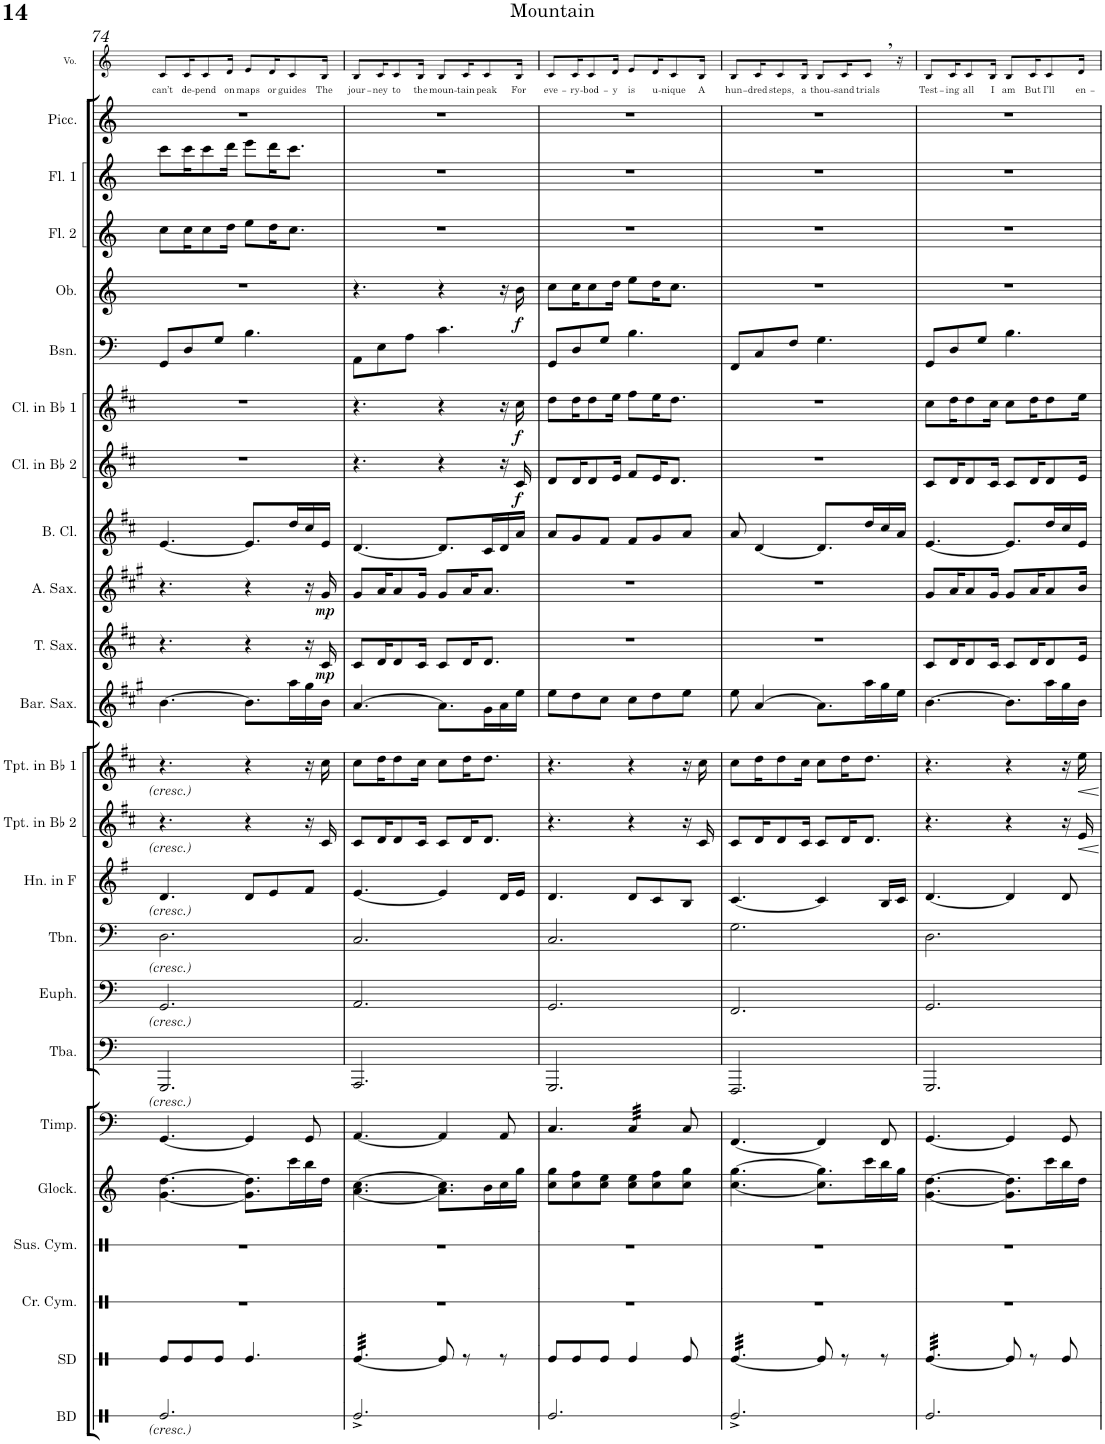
**kern	**kern	**kern	**kern	**kern	**kern	**kern	**kern	**kern	**kern	**kern	**kern	**kern	**kern	**dynam	**kern	**dynam	**kern	**kern	**dynam	**kern	**dynam	**kern	**kern	**dynam	**kern	**kern	**kern	**kern	**text
*part24	*part23	*part22	*part21	*part20	*part19	*part18	*part17	*part16	*part15	*part14	*part13	*part12	*part11	*part11	*part10	*part10	*part9	*part8	*part8	*part7	*part7	*part6	*part5	*part5	*part4	*part3	*part2	*part1	*part1
*staff24	*staff23	*staff22	*staff21	*staff20	*staff19	*staff18	*staff17	*staff16	*staff15	*staff14	*staff13	*staff12	*staff11	*staff11	*staff10	*staff10	*staff9	*staff8	*staff8	*staff7	*staff7	*staff6	*staff5	*staff5	*staff4	*staff3	*staff2	*staff1	*staff1
*I"Bass Drum	*I"Snare Drum	*I"Crash Cymbals	*I"Suspended Cymbal	*I"Glockenspiel	*I"Timpani	*I"Tuba	*I"Euphonium	*I"Trombone	*I"Horn in F	*I"Trumpet in Bb 2	*I"Trumpet in Bb 1	*I"Baritone Saxophone	*I"Tenor Saxophone	*	*I"Alto Saxophone	*	*I"Bass Clarinet	*I"Clarinet in Bb 2	*	*I"Clarinet in Bb 1	*	*I"Bassoon	*I"Oboe	*	*I"Flute 2	*I"Flute 1	*I"Piccolo	*I"Voice	*
*I'BD	*I'SD	*I'Cr. Cym.	*I'Sus. Cym.	*I'Glock.	*I'Timp.	*I'Tba.	*I'Euph.	*I'Tbn.	*I'Hn. in F	*I'Tpt. in Bb 2	*I'Tpt. in Bb 1	*I'Bar. Sax.	*I'T. Sax.	*	*I'A. Sax.	*	*I'B. Cl.	*I'Cl. in Bb 2	*	*I'Cl. in Bb 1	*	*I'Bsn.	*I'Ob.	*	*I'Fl. 2	*I'Fl. 1	*I'Picc.	*I'Vo.	*
!!LO:PB:g=z
*clefX	*clefX	*clefX	*clefX	*clefG2	*clefF4	*clefF4	*clefF4	*clefF4	*clefG2	*clefG2	*clefG2	*clefG2	*clefG2	*	*clefG2	*	*clefG2	*clefG2	*	*clefG2	*	*clefF4	*clefG2	*	*clefG2	*clefG2	*clefG2	*clefG2	*
*	*	*	*	*Trd-14c-24	*	*	*	*	*Trd4c7	*Trd1c2	*Trd1c2	*Trd12c21	*Trd8c14	*	*Trd5c9	*	*Trd8c14	*Trd1c2	*	*Trd1c2	*	*	*	*	*	*	*Trd-7c-12	*	*
*k[]	*k[]	*k[]	*k[]	*k[]	*k[]	*k[]	*k[]	*k[]	*k[f#]	*k[f#c#]	*k[f#c#]	*k[f#c#g#]	*k[f#c#]	*	*k[f#c#g#]	*	*k[f#c#]	*k[f#c#]	*	*k[f#c#]	*	*k[]	*k[]	*	*k[]	*k[]	*k[]	*k[]	*
*M6/8	*M6/8	*M6/8	*M6/8	*M6/8	*M6/8	*M6/8	*M6/8	*M6/8	*M6/8	*M6/8	*M6/8	*M6/8	*M6/8	*	*M6/8	*	*M6/8	*M6/8	*	*M6/8	*	*M6/8	*M6/8	*	*M6/8	*M6/8	*M6/8	*M6/8	*
=74	=74	=74	=74	=74	=74	=74	=74	=74	=74	=74	=74	=74	=74	=74	=74	=74	=74	=74	=74	=74	=74	=74	=74	=74	=74	=74	=74	=74	=74
!	!	!	!	!	!	!	!	!	!	!	!	!	!	!	!	!	!	!	!	!	!	!	!	!	!	!	!	!	!LO:LY:b
2.Re/	8Re/L	2.r	2.r	[4.g\ [4.dd\	[4.GG/	2.GGG/	2.GG/	2.D\	4.d/	4.r	4.r	[4.b\	4.r	.	4.r	.	[4.e/	2.r	.	2.r	.	8GG/L	2.r	.	8cc\L	8ccc\L	2.r	8c/L	can’t
!	!	!	!	!	!	!	!	!	!	!	!	!	!	!	!	!	!	!	!	!	!	!	!	!	!	!	!	!	!LO:LY:b
.	8Re/	.	.	.	.	.	.	.	.	.	.	.	.	.	.	.	.	.	.	.	.	8D/	.	.	16cc\K	16ccc\K	.	16c/K	de-
!	!	!	!	!	!	!	!	!	!	!	!	!	!	!	!	!	!	!	!	!	!	!	!	!	!	!	!	!	!LO:LY:b
.	.	.	.	.	.	.	.	.	.	.	.	.	.	.	.	.	.	.	.	.	.	.	.	.	8cc\	8ccc\	.	8c/	-pend
.	8Re/J	.	.	.	.	.	.	.	.	.	.	.	.	.	.	.	.	.	.	.	.	8G/J	.	.	.	.	.	.	.
!	!	!	!	!	!	!	!	!	!	!	!	!	!	!	!	!	!	!	!	!	!	!	!	!	!	!	!	!	!LO:LY:b
.	.	.	.	.	.	.	.	.	.	.	.	.	.	.	.	.	.	.	.	.	.	.	.	.	16dd\Jk	16ddd\Jk	.	16d/Jk	on
!	!	!	!	!	!	!	!	!	!	!	!	!	!	!	!	!	!	!	!	!	!	!	!	!	!	!	!	!	!LO:LY:b
.	4.Re/	.	.	8.g\] 8.dd\]L	4GG/]	.	.	.	8d/L	4r	4r	8.b\L]	4r	.	4r	.	8.e/L]	.	.	.	.	4.B\	.	.	8ee\L	8eee\L	.	8e/L	maps
!	!	!	!	!	!	!	!	!	!	!	!	!	!	!	!	!	!	!	!	!	!	!	!	!	!	!	!	!	!LO:LY:b
.	.	.	.	.	.	.	.	.	8e/	.	.	.	.	.	.	.	.	.	.	.	.	.	.	.	16dd\K	16ddd\K	.	16d/K	or
!	!	!	!	!	!	!	!	!	!	!	!	!	!	!	!	!	!	!	!	!	!	!	!	!	!	!	!	!	!LO:LY:b
.	.	.	.	16ccc\L	.	.	.	.	.	.	.	16aa\L	.	.	.	.	16dd/L	.	.	.	.	.	.	.	8.cc\J	8.ccc\J	.	8c/	guides
.	.	.	.	16bb\	8GG/	.	.	.	8f#/J	16r	16r	16gg#\	16r	.	16r	.	16cc#/	.	.	.	.	.	.	.	.	.	.	.	.
!	!	!	!	!	!	!	!	!	!	!	!	!	!	!LO:DY:b	!	!LO:DY:b	!	!	!	!	!	!	!	!	!	!	!	!	!LO:LY:b
.	.	.	.	16dd\JJ	.	.	.	.	.	16c#/	16cc#\	16b\JJ	16c#/	mp	16g#/	mp	16e/JJ	.	.	.	.	.	.	.	.	.	.	16B/Jk	The
=75	=75	=75	=75	=75	=75	=75	=75	=75	=75	=75	=75	=75	=75	=75	=75	=75	=75	=75	=75	=75	=75	=75	=75	=75	=75	=75	=75	=75	=75
!	!	!	!	!	!	!	!	!	!	!	!	!	!	!	!	!	!	!	!	!	!	!	!	!	!	!	!	!	!LO:LY:b
*	*tremolo	*	*	*	*	*	*	*	*	*	*	*	*	*	*	*	*	*	*	*	*	*	*	*	*	*	*	*	*
2.Re^/	[32Re/LLL	2.r	2.r	[4.a\ [4.cc\	[4.AA/	2.AAA/	2.AA/	2.C/	[4.e/	8c#/L	8cc#\L	[4.a/	8c#/L	.	8g#/L	.	[4.d/	4.r	.	4.r	.	8AA\L	4.r	.	2.r	2.r	2.r	8B/L	jour-
.	32Re/	.	.	.	.	.	.	.	.	.	.	.	.	.	.	.	.	.	.	.	.	.	.	.	.	.	.	.	.
.	32Re/	.	.	.	.	.	.	.	.	.	.	.	.	.	.	.	.	.	.	.	.	.	.	.	.	.	.	.	.
.	32Re/	.	.	.	.	.	.	.	.	.	.	.	.	.	.	.	.	.	.	.	.	.	.	.	.	.	.	.	.
!	!	!	!	!	!	!	!	!	!	!	!	!	!	!	!	!	!	!	!	!	!	!	!	!	!	!	!	!	!LO:LY:b
.	32Re/	.	.	.	.	.	.	.	.	16d/K	16dd\K	.	16d/K	.	16a/K	.	.	.	.	.	.	8E\	.	.	.	.	.	16c/K	-ney
.	32Re/	.	.	.	.	.	.	.	.	.	.	.	.	.	.	.	.	.	.	.	.	.	.	.	.	.	.	.	.
!	!	!	!	!	!	!	!	!	!	!	!	!	!	!	!	!	!	!	!	!	!	!	!	!	!	!	!	!	!LO:LY:b
.	32Re/	.	.	.	.	.	.	.	.	8d/	8dd\	.	8d/	.	8a/	.	.	.	.	.	.	.	.	.	.	.	.	8c/	to
.	32Re/	.	.	.	.	.	.	.	.	.	.	.	.	.	.	.	.	.	.	.	.	.	.	.	.	.	.	.	.
.	32Re/	.	.	.	.	.	.	.	.	.	.	.	.	.	.	.	.	.	.	.	.	8A\J	.	.	.	.	.	.	.
.	32Re/	.	.	.	.	.	.	.	.	.	.	.	.	.	.	.	.	.	.	.	.	.	.	.	.	.	.	.	.
!	!	!	!	!	!	!	!	!	!	!	!	!	!	!	!	!	!	!	!	!	!	!	!	!	!	!	!	!	!LO:LY:b
.	32Re/	.	.	.	.	.	.	.	.	16c#/Jk	16cc#\Jk	.	16c#/Jk	.	16g#/Jk	.	.	.	.	.	.	.	.	.	.	.	.	16B/Jk	the
.	32Re/JJJ	.	.	.	.	.	.	.	.	.	.	.	.	.	.	.	.	.	.	.	.	.	.	.	.	.	.	.	.
*	*Xtremolo	*	*	*	*	*	*	*	*	*	*	*	*	*	*	*	*	*	*	*	*	*	*	*	*	*	*	*	*
!	!	!	!	!	!	!	!	!	!	!	!	!	!	!	!	!	!	!	!	!	!	!	!	!	!	!	!	!	!LO:LY:b
.	8Re/]	.	.	8.a\] 8.cc\]L	4AA/]	.	.	.	4e/]	8c#/L	8cc#\L	8.a\L]	8c#/L	.	8g#/L	.	8.d/L]	4r	.	4r	.	4.c\	4r	.	.	.	.	8B/L	moun-
!	!	!	!	!	!	!	!	!	!	!	!	!	!	!	!	!	!	!	!	!	!	!	!	!	!	!	!	!	!LO:LY:b
.	8r	.	.	.	.	.	.	.	.	16d/K	16dd\K	.	16d/K	.	16a/K	.	.	.	.	.	.	.	.	.	.	.	.	16c/K	-tain
!	!	!	!	!	!	!	!	!	!	!	!	!	!	!	!	!	!	!	!	!	!	!	!	!	!	!	!	!	!LO:LY:b
.	.	.	.	16b\L	.	.	.	.	.	8.d/J	8.dd\J	16g#\L	8.d/J	.	8.a/J	.	16c#/L	.	.	.	.	.	.	.	.	.	.	8c/	peak
.	8r	.	.	16cc\	8AA/	.	.	.	16d/LL	.	.	16a\	.	.	.	.	16d/	16r	.	16r	.	.	16r	.	.	.	.	.	.
!	!	!	!	!	!	!	!	!	!	!	!	!	!	!	!	!	!	!	!LO:DY:b	!	!LO:DY:b	!	!	!LO:DY:b	!	!	!	!	!LO:LY:b
.	.	.	.	16gg\JJ	.	.	.	.	16e/JJ	.	.	16ee\JJ	.	.	.	.	16a/JJ	16c#/	f	16cc#\	f	.	16b\	f	.	.	.	16B/Jk	For
=76	=76	=76	=76	=76	=76	=76	=76	=76	=76	=76	=76	=76	=76	=76	=76	=76	=76	=76	=76	=76	=76	=76	=76	=76	=76	=76	=76	=76	=76
!	!	!	!	!	!	!	!	!	!	!	!	!	!	!	!	!	!	!	!	!	!	!	!	!	!	!	!	!	!LO:LY:b
2.Re/	8Re/L	2.r	2.r	8cc\ 8gg\L	4.C/	2.GGG/	2.GG/	2.C/	4.d/	4.r	4.r	8ee\L	2.r	.	2.r	.	8a/L	8d/L	.	8dd\L	.	8GG/L	8cc\L	.	2.r	2.r	2.r	8c/L	eve-
!	!	!	!	!	!	!	!	!	!	!	!	!	!	!	!	!	!	!	!	!	!	!	!	!	!	!	!	!	!LO:LY:b
.	8Re/	.	.	8cc\ 8ff\	.	.	.	.	.	.	.	8dd\	.	.	.	.	8g/	16d/K	.	16dd\K	.	8D/	16cc\K	.	.	.	.	16c/K	-ry-
!	!	!	!	!	!	!	!	!	!	!	!	!	!	!	!	!	!	!	!	!	!	!	!	!	!	!	!	!	!LO:LY:b
.	.	.	.	.	.	.	.	.	.	.	.	.	.	.	.	.	.	8d/	.	8dd\	.	.	8cc\	.	.	.	.	8c/	-bod-
.	8Re/J	.	.	8cc\ 8ee\J	.	.	.	.	.	.	.	8cc#\J	.	.	.	.	8f#/J	.	.	.	.	8G/J	.	.	.	.	.	.	.
!	!	!	!	!	!	!	!	!	!	!	!	!	!	!	!	!	!	!	!	!	!	!	!	!	!	!	!	!	!LO:LY:b
.	.	.	.	.	.	.	.	.	.	.	.	.	.	.	.	.	.	16e/Jk	.	16ee\Jk	.	.	16dd\Jk	.	.	.	.	16d/Jk	-y
!	!	!	!	!	!	!	!	!	!	!	!	!	!	!	!	!	!	!	!	!	!	!	!	!	!	!	!	!	!LO:LY:b
*	*	*	*	*	*tremolo	*	*	*	*	*	*	*	*	*	*	*	*	*	*	*	*	*	*	*	*	*	*	*	*
.	4Re/	.	.	8cc\ 8ee\L	32C/LLL	.	.	.	8d/L	4r	4r	8cc#\L	.	.	.	.	8f#/L	8f#/L	.	8ff#\L	.	4.B\	8ee\L	.	.	.	.	8e/L	is
.	.	.	.	.	32C/	.	.	.	.	.	.	.	.	.	.	.	.	.	.	.	.	.	.	.	.	.	.	.	.
.	.	.	.	.	32C/	.	.	.	.	.	.	.	.	.	.	.	.	.	.	.	.	.	.	.	.	.	.	.	.
.	.	.	.	.	32C/	.	.	.	.	.	.	.	.	.	.	.	.	.	.	.	.	.	.	.	.	.	.	.	.
!	!	!	!	!	!	!	!	!	!	!	!	!	!	!	!	!	!	!	!	!	!	!	!	!	!	!	!	!	!LO:LY:b
.	.	.	.	8cc\ 8ff\	32C/	.	.	.	8c/	.	.	8dd\	.	.	.	.	8g/	16e/K	.	16ee\K	.	.	16dd\K	.	.	.	.	16d/K	u-
.	.	.	.	.	32C/	.	.	.	.	.	.	.	.	.	.	.	.	.	.	.	.	.	.	.	.	.	.	.	.
!	!	!	!	!	!	!	!	!	!	!	!	!	!	!	!	!	!	!	!	!	!	!	!	!	!	!	!	!	!LO:LY:b
.	.	.	.	.	32C/	.	.	.	.	.	.	.	.	.	.	.	.	8.d/J	.	8.dd\J	.	.	8.cc\J	.	.	.	.	8c/	-nique
.	.	.	.	.	32C/JJJ	.	.	.	.	.	.	.	.	.	.	.	.	.	.	.	.	.	.	.	.	.	.	.	.
*	*	*	*	*	*Xtremolo	*	*	*	*	*	*	*	*	*	*	*	*	*	*	*	*	*	*	*	*	*	*	*	*
.	8Re/	.	.	8cc\ 8gg\J	8C/	.	.	.	8B/J	16r	16r	8ee\J	.	.	.	.	8a/J	.	.	.	.	.	.	.	.	.	.	.	.
!	!	!	!	!	!	!	!	!	!	!	!	!	!	!	!	!	!	!	!	!	!	!	!	!	!	!	!	!	!LO:LY:b
.	.	.	.	.	.	.	.	.	.	16c#/	16cc#\	.	.	.	.	.	.	.	.	.	.	.	.	.	.	.	.	16B/Jk	A
=77	=77	=77	=77	=77	=77	=77	=77	=77	=77	=77	=77	=77	=77	=77	=77	=77	=77	=77	=77	=77	=77	=77	=77	=77	=77	=77	=77	=77	=77
!	!	!	!	!	!	!	!	!	!	!	!	!	!	!	!	!	!	!	!	!	!	!	!	!	!	!	!	!	!LO:LY:b
*	*tremolo	*	*	*	*	*	*	*	*	*	*	*	*	*	*	*	*	*	*	*	*	*	*	*	*	*	*	*	*
2.Re^/	[32Re/LLL	2.r	2.r	[4.cc\ [4.gg\	[4.FF/	2.FFF/	2.FF/	2.G\	[4.c/	8c#/L	8cc#\L	8ee\	2.r	.	2.r	.	8a/	2.r	.	2.r	.	8FF/L	2.r	.	2.r	2.r	2.r	8B/L	hun-
.	32Re/	.	.	.	.	.	.	.	.	.	.	.	.	.	.	.	.	.	.	.	.	.	.	.	.	.	.	.	.
.	32Re/	.	.	.	.	.	.	.	.	.	.	.	.	.	.	.	.	.	.	.	.	.	.	.	.	.	.	.	.
.	32Re/	.	.	.	.	.	.	.	.	.	.	.	.	.	.	.	.	.	.	.	.	.	.	.	.	.	.	.	.
!	!	!	!	!	!	!	!	!	!	!	!	!	!	!	!	!	!	!	!	!	!	!	!	!	!	!	!	!	!LO:LY:b
.	32Re/	.	.	.	.	.	.	.	.	16d/K	16dd\K	[4a/	.	.	.	.	[4d/	.	.	.	.	8C/	.	.	.	.	.	16c/K	-dred
.	32Re/	.	.	.	.	.	.	.	.	.	.	.	.	.	.	.	.	.	.	.	.	.	.	.	.	.	.	.	.
!	!	!	!	!	!	!	!	!	!	!	!	!	!	!	!	!	!	!	!	!	!	!	!	!	!	!	!	!	!LO:LY:b
.	32Re/	.	.	.	.	.	.	.	.	8d/	8dd\	.	.	.	.	.	.	.	.	.	.	.	.	.	.	.	.	8c/	steps,
.	32Re/	.	.	.	.	.	.	.	.	.	.	.	.	.	.	.	.	.	.	.	.	.	.	.	.	.	.	.	.
.	32Re/	.	.	.	.	.	.	.	.	.	.	.	.	.	.	.	.	.	.	.	.	8F/J	.	.	.	.	.	.	.
.	32Re/	.	.	.	.	.	.	.	.	.	.	.	.	.	.	.	.	.	.	.	.	.	.	.	.	.	.	.	.
!	!	!	!	!	!	!	!	!	!	!	!	!	!	!	!	!	!	!	!	!	!	!	!	!	!	!	!	!	!LO:LY:b
.	32Re/	.	.	.	.	.	.	.	.	16c#/Jk	16cc#\Jk	.	.	.	.	.	.	.	.	.	.	.	.	.	.	.	.	16B/Jk	a
.	32Re/JJJ	.	.	.	.	.	.	.	.	.	.	.	.	.	.	.	.	.	.	.	.	.	.	.	.	.	.	.	.
*	*Xtremolo	*	*	*	*	*	*	*	*	*	*	*	*	*	*	*	*	*	*	*	*	*	*	*	*	*	*	*	*
!	!	!	!	!	!	!	!	!	!	!	!	!	!	!	!	!	!	!	!	!	!	!	!	!	!	!	!	!	!LO:LY:b
.	8Re/]	.	.	8.cc\] 8.gg\]L	4FF/]	.	.	.	4c/]	8c#/L	8cc#\L	8.a\L]	.	.	.	.	8.d/L]	.	.	.	.	4.G\	.	.	.	.	.	8B/L	thou-
!	!	!	!	!	!	!	!	!	!	!	!	!	!	!	!	!	!	!	!	!	!	!	!	!	!	!	!	!	!LO:LY:b
.	8r	.	.	.	.	.	.	.	.	16d/K	16dd\K	.	.	.	.	.	.	.	.	.	.	.	.	.	.	.	.	16c/K	-sand
!	!	!	!	!	!	!	!	!	!	!	!	!	!	!	!	!	!	!	!	!	!	!	!	!	!	!	!	!	!LO:LY:b
.	.	.	.	16ccc\L	.	.	.	.	.	8.d/J	8.dd\J	16aa\L	.	.	.	.	16dd/L	.	.	.	.	.	.	.	.	.	.	8c,/J	trials
.	8r	.	.	16bb\	8FF/	.	.	.	16B/LL	.	.	16gg#\	.	.	.	.	16cc#/	.	.	.	.	.	.	.	.	.	.	.	.
.	.	.	.	16gg\JJ	.	.	.	.	16c/JJ	.	.	16ee\JJ	.	.	.	.	16a/JJ	.	.	.	.	.	.	.	.	.	.	16r	.
=78	=78	=78	=78	=78	=78	=78	=78	=78	=78	=78	=78	=78	=78	=78	=78	=78	=78	=78	=78	=78	=78	=78	=78	=78	=78	=78	=78	=78	=78
!	!	!	!	!	!	!	!	!	!	!	!	!	!	!	!	!	!	!	!	!	!	!	!	!	!	!	!	!	!LO:LY:b
*	*tremolo	*	*	*	*	*	*	*	*	*	*	*	*	*	*	*	*	*	*	*	*	*	*	*	*	*	*	*	*
2.Re/	[32Re/LLL	2.r	2.r	[4.g\ [4.dd\	[4.GG/	2.GGG/	2.GG/	2.D\	[4.d/	4.r	4.r	[4.b\	8c#/L	.	8g#/L	.	[4.e/	8c#/L	.	8cc#\L	.	8GG/L	2.r	.	2.r	2.r	2.r	8B/L	Test-
.	32Re/	.	.	.	.	.	.	.	.	.	.	.	.	.	.	.	.	.	.	.	.	.	.	.	.	.	.	.	.
.	32Re/	.	.	.	.	.	.	.	.	.	.	.	.	.	.	.	.	.	.	.	.	.	.	.	.	.	.	.	.
.	32Re/	.	.	.	.	.	.	.	.	.	.	.	.	.	.	.	.	.	.	.	.	.	.	.	.	.	.	.	.
!	!	!	!	!	!	!	!	!	!	!	!	!	!	!	!	!	!	!	!	!	!	!	!	!	!	!	!	!	!LO:LY:b
.	32Re/	.	.	.	.	.	.	.	.	.	.	.	16d/K	.	16a/K	.	.	16d/K	.	16dd\K	.	8D/	.	.	.	.	.	16c/K	-ing
.	32Re/	.	.	.	.	.	.	.	.	.	.	.	.	.	.	.	.	.	.	.	.	.	.	.	.	.	.	.	.
!	!	!	!	!	!	!	!	!	!	!	!	!	!	!	!	!	!	!	!	!	!	!	!	!	!	!	!	!	!LO:LY:b
.	32Re/	.	.	.	.	.	.	.	.	.	.	.	8d/	.	8a/	.	.	8d/	.	8dd\	.	.	.	.	.	.	.	8c/	all
.	32Re/	.	.	.	.	.	.	.	.	.	.	.	.	.	.	.	.	.	.	.	.	.	.	.	.	.	.	.	.
.	32Re/	.	.	.	.	.	.	.	.	.	.	.	.	.	.	.	.	.	.	.	.	8G/J	.	.	.	.	.	.	.
.	32Re/	.	.	.	.	.	.	.	.	.	.	.	.	.	.	.	.	.	.	.	.	.	.	.	.	.	.	.	.
!	!	!	!	!	!	!	!	!	!	!	!	!	!	!	!	!	!	!	!	!	!	!	!	!	!	!	!	!	!LO:LY:b
.	32Re/	.	.	.	.	.	.	.	.	.	.	.	16c#/Jk	.	16g#/Jk	.	.	16c#/Jk	.	16cc#\Jk	.	.	.	.	.	.	.	16B/Jk	I
.	32Re/JJJ	.	.	.	.	.	.	.	.	.	.	.	.	.	.	.	.	.	.	.	.	.	.	.	.	.	.	.	.
*	*Xtremolo	*	*	*	*	*	*	*	*	*	*	*	*	*	*	*	*	*	*	*	*	*	*	*	*	*	*	*	*
!	!	!	!	!	!	!	!	!	!	!	!	!	!	!	!	!	!	!	!	!	!	!	!	!	!	!	!	!	!LO:LY:b
.	8Re/]	.	.	8.g\] 8.dd\]L	4GG/]	.	.	.	4d/]	4r	4r	8.b\L]	8c#/L	.	8g#/L	.	8.e/L]	8c#/L	.	8cc#\L	.	4.B\	.	.	.	.	.	8B/L	am
!	!	!	!	!	!	!	!	!	!	!	!	!	!	!	!	!	!	!	!	!	!	!	!	!	!	!	!	!	!LO:LY:b
.	8r	.	.	.	.	.	.	.	.	.	.	.	16d/K	.	16a/K	.	.	16d/K	.	16dd\K	.	.	.	.	.	.	.	16c/K	But
!	!	!	!	!	!	!	!	!	!	!	!	!	!	!	!	!	!	!	!	!	!	!	!	!	!	!	!	!	!LO:LY:b
.	.	.	.	16ccc\L	.	.	.	.	.	.	.	16aa\L	8d/	.	8a/	.	16dd/L	8d/	.	8dd\	.	.	.	.	.	.	.	8c/	I’ll
.	8Re/	.	.	16bb\	8GG/	.	.	.	8d/	16r	16r	16gg#\	.	.	.	.	16cc#/	.	.	.	.	.	.	.	.	.	.	.	.
!	!	!	!	!	!	!	!	!	!	!	!	!	!	!	!	!	!	!	!	!	!	!	!	!	!	!	!	!	!LO:LY:b
.	.	.	.	16dd\JJ	.	.	.	.	.	16e/	16ee\	16b\JJ	16e/Jk	.	16b/Jk	.	16e/JJ	16e/Jk	.	16ee\Jk	.	.	.	.	.	.	.	16d/Jk	en-
=	=	=	=	=	=	=	=	=	=	=	=	=	=	=	=	=	=	=	=	=	=	=	=	=	=	=	=	=	=
*-	*-	*-	*-	*-	*-	*-	*-	*-	*-	*-	*-	*-	*-	*-	*-	*-	*-	*-	*-	*-	*-	*-	*-	*-	*-	*-	*-	*-	*-
